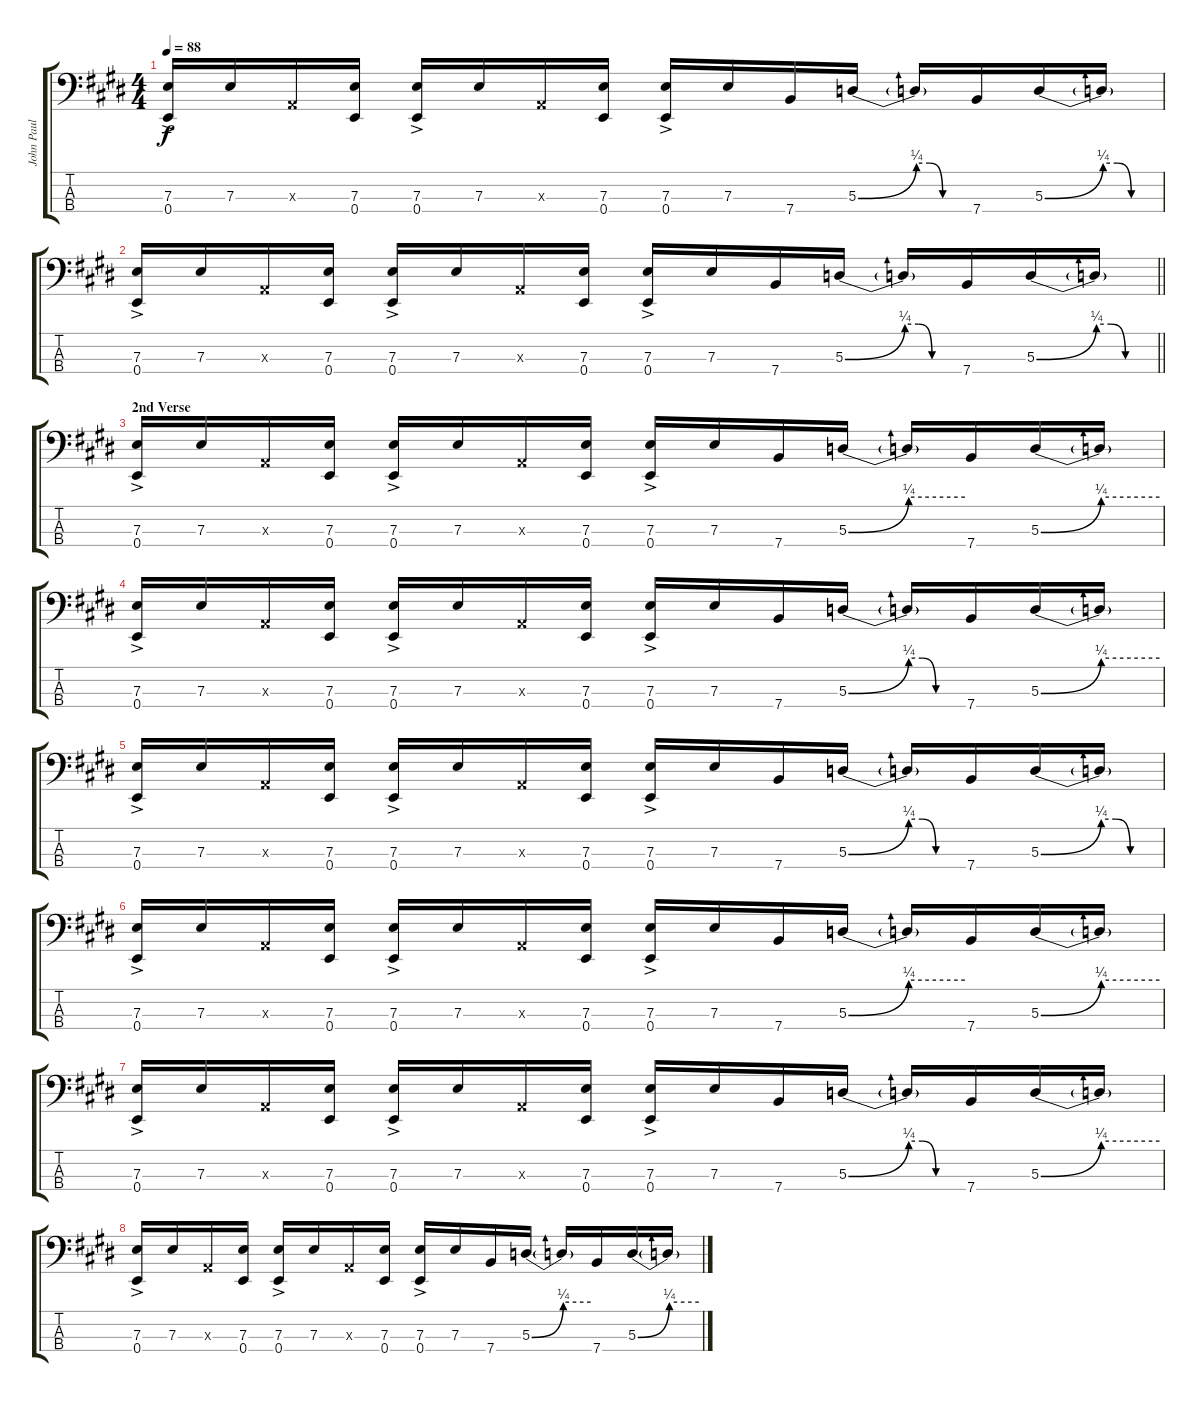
\track ("John Paul Electric Bass (w/pick)" "John Paul ") {instrument electricbasspick}
\staff {score tabs}
\tuning (G2 D2 A1 E1) {hide}
\ts (4 4)
\tempo 88
\clef f4
\ks e
(7.3{ac} 0.4{ac}).16{dy f} 7.3.16 0.3{x}.16 (7.3 0.4).16 (7.3{ac} 0.4{ac}).16 7.3.16 0.3{x}.16 (7.3 0.4).16 (7.3{ac} 0.4{ac}).16 7.3.16 7.4.16 5.3{be (bend 0 0 60 1)}.16 5.3{be (custom 0 1 15 1 30 0 60 0) t}.16 7.4.16 5.3{be (bend 0 0 60 1)}.16 5.3{be (custom 0 1 15 1 30 0 60 0) t}.16 |
\barLineRight lightlight
(7.3{ac} 0.4{ac}).16 7.3.16 0.3{x}.16 (7.3 0.4).16 (7.3{ac} 0.4{ac}).16 7.3.16 0.3{x}.16 (7.3 0.4).16 (7.3{ac} 0.4{ac}).16 7.3.16 7.4.16 5.3{be (bend 0 0 60 1)}.16 5.3{be (custom 0 1 15 1 30 0 60 0) t}.16 7.4.16 5.3{be (bend 0 0 60 1)}.16 5.3{be (custom 0 1 15 1 30 0 60 0) t}.16 |
\section ("" "2nd Verse")
(7.3{ac} 0.4{ac}).16 7.3.16 0.3{x}.16 (7.3 0.4).16 (7.3{ac} 0.4{ac}).16 7.3.16 0.3{x}.16 (7.3 0.4).16 (7.3{ac} 0.4{ac}).16 7.3.16 7.4.16 5.3{be (bend 0 0 60 1)}.16 5.3{be (hold 0 1 60 1) t}.16 7.4.16 5.3{be (bend 0 0 60 1)}.16 5.3{be (hold 0 1 60 1) t}.16 |
(7.3{ac} 0.4{ac}).16 7.3.16 0.3{x}.16 (7.3 0.4).16 (7.3{ac} 0.4{ac}).16 7.3.16 0.3{x}.16 (7.3 0.4).16 (7.3{ac} 0.4{ac}).16 7.3.16 7.4.16 5.3{be (bend 0 0 60 1)}.16 5.3{be (custom 0 1 15 1 30 0 60 0) t}.16 7.4.16 5.3{be (bend 0 0 60 1)}.16 5.3{be (hold 0 1 60 1) t}.16 |
(7.3{ac} 0.4{ac}).16 7.3.16 0.3{x}.16 (7.3 0.4).16 (7.3{ac} 0.4{ac}).16 7.3.16 0.3{x}.16 (7.3 0.4).16 (7.3{ac} 0.4{ac}).16 7.3.16 7.4.16 5.3{be (bend 0 0 60 1)}.16 5.3{be (custom 0 1 15 1 30 0 60 0) t}.16 7.4.16 5.3{be (bend 0 0 60 1)}.16 5.3{be (custom 0 1 15 1 30 0 60 0) t}.16 |
(7.3{ac} 0.4{ac}).16 7.3.16 0.3{x}.16 (7.3 0.4).16 (7.3{ac} 0.4{ac}).16 7.3.16 0.3{x}.16 (7.3 0.4).16 (7.3{ac} 0.4{ac}).16 7.3.16 7.4.16 5.3{be (bend 0 0 60 1)}.16 5.3{be (hold 0 1 60 1) t}.16 7.4.16 5.3{be (bend 0 0 60 1)}.16 5.3{be (hold 0 1 60 1) t}.16 |
(7.3{ac} 0.4{ac}).16 7.3.16 0.3{x}.16 (7.3 0.4).16 (7.3{ac} 0.4{ac}).16 7.3.16 0.3{x}.16 (7.3 0.4).16 (7.3{ac} 0.4{ac}).16 7.3.16 7.4.16 5.3{be (bend 0 0 60 1)}.16 5.3{be (custom 0 1 15 1 30 0 60 0) t}.16 7.4.16 5.3{be (bend 0 0 60 1)}.16 5.3{be (hold 0 1 60 1) t}.16 |
(7.3{ac} 0.4{ac}).16 7.3.16 0.3{x}.16 (7.3 0.4).16 (7.3{ac} 0.4{ac}).16 7.3.16 0.3{x}.16 (7.3 0.4).16 (7.3{ac} 0.4{ac}).16 7.3.16 7.4.16 5.3{be (bend 0 0 60 1)}.16 5.3{be (hold 0 1 60 1) t}.16 7.4.16 5.3{be (bend 0 0 60 1)}.16 5.3{be (hold 0 1 60 1) t}.16
